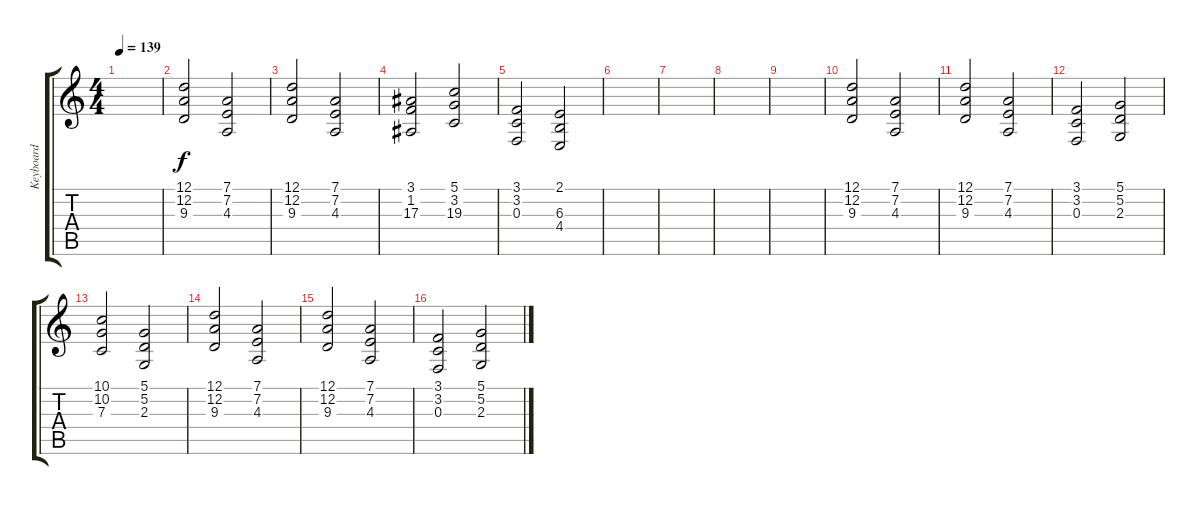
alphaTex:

\track ("Keyboard " "Keyboard ") {instrument orchestralharp}
\staff {score tabs}
\tuning (D4 A3 F3 C3 G2 D2) {hide}
\ts (4 4)
\tempo 139
\clef g2
\ks c
|
(12.1 12.2 9.3).2{instrument stringensemble1} (7.1 7.2 4.3).2 |
(12.1 12.2 9.3).2{instrument stringensemble1} (7.1 7.2 4.3).2 |
(3.1 1.2 17.3).2{instrument stringensemble1} (5.1 3.2 19.3).2 |
(3.1 3.2 0.3).2{instrument stringensemble1} (2.1 6.3 4.4).2 |
|
|
|
|
(12.1 12.2 9.3).2{instrument stringensemble1} (7.1 7.2 4.3).2 |
(12.1 12.2 9.3).2{instrument stringensemble1} (7.1 7.2 4.3).2 |
(3.1 3.2 0.3).2{instrument stringensemble1} (5.1 5.2 2.3).2 |
(10.1 10.2 7.3).2{instrument stringensemble1} (5.1 5.2 2.3).2 |
(12.1 12.2 9.3).2{instrument stringensemble1} (7.1 7.2 4.3).2 |
(12.1 12.2 9.3).2{instrument stringensemble1} (7.1 7.2 4.3).2 |
(3.1 3.2 0.3).2{instrument stringensemble1} (5.1 5.2 2.3).2
